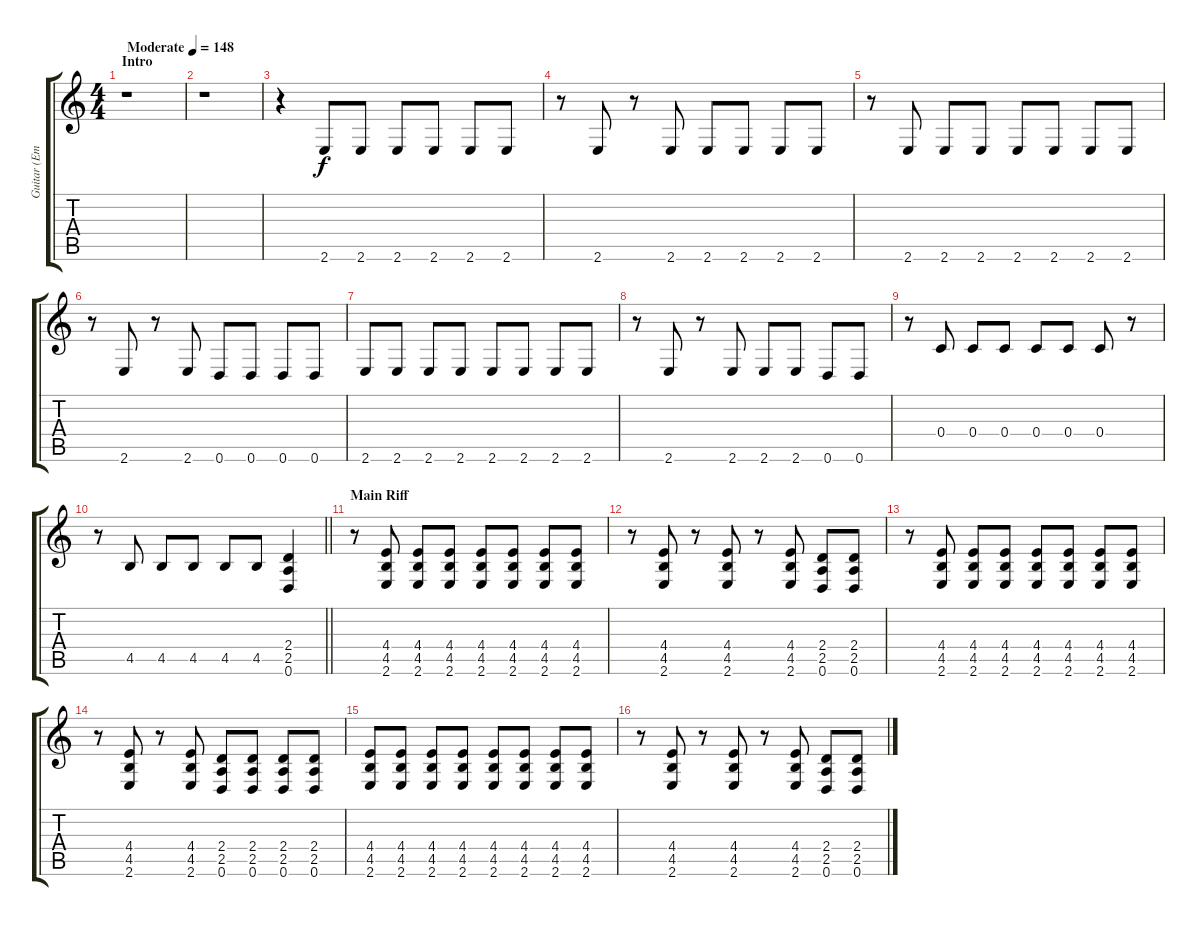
\track ("Guitar (Emppu)" "Guitar (Em") {instrument overdrivenguitar}
\staff {score tabs}
\tuning (D4 A3 F3 C3 G2 D2) {hide}
\ts (4 4)
\section ("" "Intro")
\tempo (148 "Moderate")
\clef g2
\ks c
r.1{dy f instrument overdrivenguitar} |
r.1 |
r.4 2.6.8 2.6.8 2.6.8 2.6.8 2.6.8 2.6.8 |
r.8 2.6.8 r.8 2.6.8 2.6.8 2.6.8 2.6.8 2.6.8 |
r.8 2.6.8 2.6.8 2.6.8 2.6.8 2.6.8 2.6.8 2.6.8 |
r.8 2.6.8 r.8 2.6.8 0.6.8 0.6.8 0.6.8 0.6.8 |
2.6.8 2.6.8 2.6.8 2.6.8 2.6.8 2.6.8 2.6.8 2.6.8 |
r.8 2.6.8 r.8 2.6.8 2.6.8 2.6.8 0.6.8 0.6.8 |
r.8 0.4.8 0.4.8 0.4.8 0.4.8 0.4.8 0.4.8 r.8 |
\barLineRight lightlight
r.8 4.5.8 4.5.8 4.5.8 4.5.8 4.5.8 (2.4 2.5 0.6).4 |
\section ("" "Main Riff")
r.8 (4.4 4.5 2.6).8 (4.4 4.5 2.6).8 (4.4 4.5 2.6).8 (4.4 4.5 2.6).8 (4.4 4.5 2.6).8 (4.4 4.5 2.6).8 (4.4 4.5 2.6).8 |
r.8 (4.4 4.5 2.6).8 r.8 (4.4 4.5 2.6).8 r.8 (4.4 4.5 2.6).8 (2.4 2.5 0.6).8 (2.4 2.5 0.6).8 |
r.8 (4.4 4.5 2.6).8 (4.4 4.5 2.6).8 (4.4 4.5 2.6).8 (4.4 4.5 2.6).8 (4.4 4.5 2.6).8 (4.4 4.5 2.6).8 (4.4 4.5 2.6).8 |
r.8 (4.4 4.5 2.6).8 r.8 (4.4 4.5 2.6).8 (2.4 2.5 0.6).8 (2.4 2.5 0.6).8 (2.4 2.5 0.6).8 (2.4 2.5 0.6).8 |
(4.4 4.5 2.6).8 (4.4 4.5 2.6).8 (4.4 4.5 2.6).8 (4.4 4.5 2.6).8 (4.4 4.5 2.6).8 (4.4 4.5 2.6).8 (4.4 4.5 2.6).8 (4.4 4.5 2.6).8 |
r.8 (4.4 4.5 2.6).8 r.8 (4.4 4.5 2.6).8 r.8 (4.4 4.5 2.6).8 (2.4 2.5 0.6).8 (2.4 2.5 0.6).8
